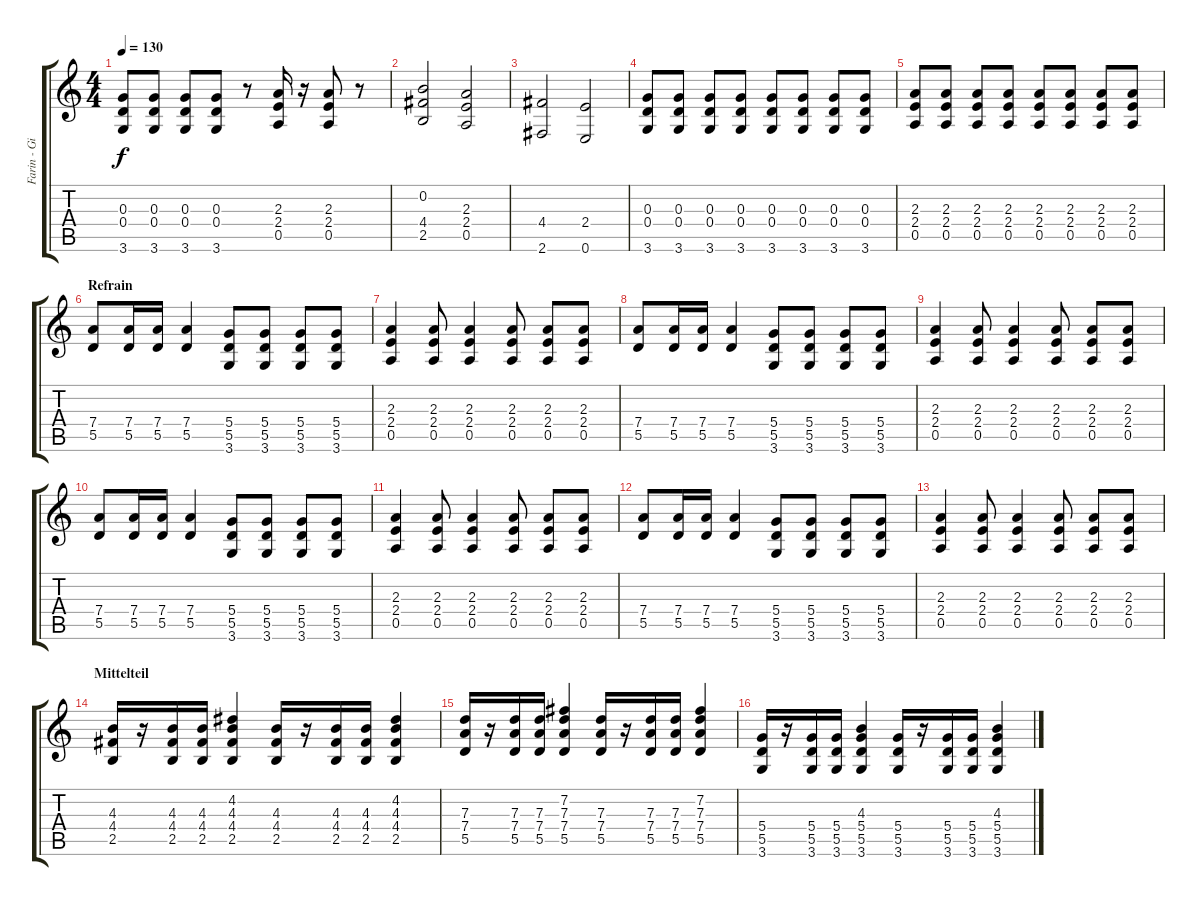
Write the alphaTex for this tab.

\track ("Farin - Gitarre 1" "Farin - Gi") {instrument distortionguitar}
\staff {score tabs}
\tuning (E4 B3 G3 D3 A2 E2) {hide}
\ts (4 4)
\tempo 130
\clef g2
\ks c
(0.3 0.4 3.6).8{dy f} (0.3 0.4 3.6).8 (0.3 0.4 3.6).8 (0.3 0.4 3.6).8 r.8 (2.3 2.4 0.5).16 r.16 (2.3 2.4 0.5).8 r.8 |
(0.2 4.4 2.5).2 (2.3 2.4 0.5).2 |
(4.4 2.6).2 (2.4 0.6).2 |
(0.3 0.4 3.6).8 (0.3 0.4 3.6).8 (0.3 0.4 3.6).8 (0.3 0.4 3.6).8 (0.3 0.4 3.6).8 (0.3 0.4 3.6).8 (0.3 0.4 3.6).8 (0.3 0.4 3.6).8 |
(2.3 2.4 0.5).8 (2.3 2.4 0.5).8 (2.3 2.4 0.5).8 (2.3 2.4 0.5).8 (2.3 2.4 0.5).8 (2.3 2.4 0.5).8 (2.3 2.4 0.5).8 (2.3 2.4 0.5).8 |
\section ("" "Refrain")
(7.4 5.5).8 (7.4 5.5).16 (7.4 5.5).16 (7.4 5.5).4 (5.4 5.5 3.6).8 (5.4 5.5 3.6).8 (5.4 5.5 3.6).8 (5.4 5.5 3.6).8 |
(2.3 2.4 0.5).4 (2.3 2.4 0.5).8 (2.3 2.4 0.5).4 (2.3 2.4 0.5).8 (2.3 2.4 0.5).8 (2.3 2.4 0.5).8 |
(7.4 5.5).8 (7.4 5.5).16 (7.4 5.5).16 (7.4 5.5).4 (5.4 5.5 3.6).8 (5.4 5.5 3.6).8 (5.4 5.5 3.6).8 (5.4 5.5 3.6).8 |
(2.3 2.4 0.5).4 (2.3 2.4 0.5).8 (2.3 2.4 0.5).4 (2.3 2.4 0.5).8 (2.3 2.4 0.5).8 (2.3 2.4 0.5).8 |
(7.4 5.5).8 (7.4 5.5).16 (7.4 5.5).16 (7.4 5.5).4 (5.4 5.5 3.6).8 (5.4 5.5 3.6).8 (5.4 5.5 3.6).8 (5.4 5.5 3.6).8 |
(2.3 2.4 0.5).4 (2.3 2.4 0.5).8 (2.3 2.4 0.5).4 (2.3 2.4 0.5).8 (2.3 2.4 0.5).8 (2.3 2.4 0.5).8 |
(7.4 5.5).8 (7.4 5.5).16 (7.4 5.5).16 (7.4 5.5).4 (5.4 5.5 3.6).8 (5.4 5.5 3.6).8 (5.4 5.5 3.6).8 (5.4 5.5 3.6).8 |
(2.3 2.4 0.5).4 (2.3 2.4 0.5).8 (2.3 2.4 0.5).4 (2.3 2.4 0.5).8 (2.3 2.4 0.5).8 (2.3 2.4 0.5).8 |
\section ("" "Mittelteil")
(4.3 4.4 2.5).16{instrument electricguitarmuted} r.16 (4.3 4.4 2.5).16 (4.3 4.4 2.5).16 (4.2 4.3 4.4 2.5).4 (4.3 4.4 2.5).16 r.16 (4.3 4.4 2.5).16 (4.3 4.4 2.5).16 (4.2 4.3 4.4 2.5).4 |
(7.3 7.4 5.5).16 r.16 (7.3 7.4 5.5).16 (7.3 7.4 5.5).16 (7.2 7.3 7.4 5.5).4 (7.3 7.4 5.5).16 r.16 (7.3 7.4 5.5).16 (7.3 7.4 5.5).16 (7.2 7.3 7.4 5.5).4 |
(5.4 5.5 3.6).16 r.16 (5.4 5.5 3.6).16 (5.4 5.5 3.6).16 (4.3 5.4 5.5 3.6).4 (5.4 5.5 3.6).16 r.16 (5.4 5.5 3.6).16 (5.4 5.5 3.6).16 (4.3 5.4 5.5 3.6).4
